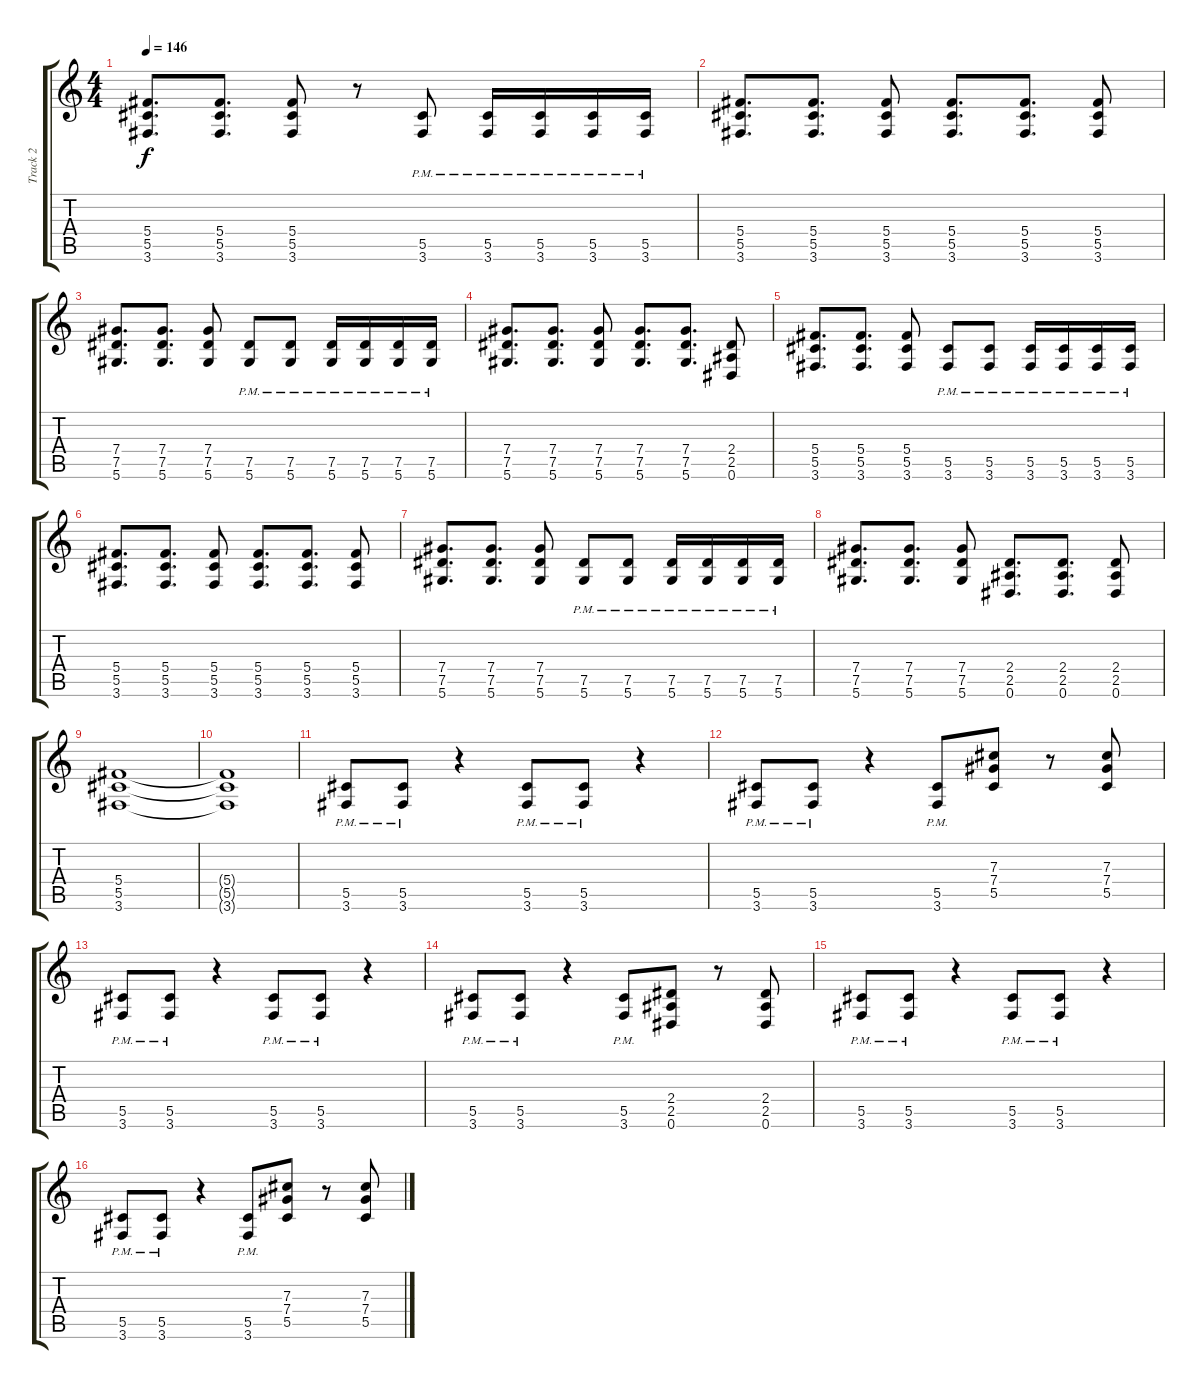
\track ("Track 2" "Track 2") {instrument distortionguitar}
\staff {score tabs}
\tuning (Eb4 Bb3 Gb3 Db3 Ab2 Eb2) {hide}
\ts (4 4)
\tempo 146
\clef g2
\ks c
(5.4 5.5 3.6).8{d dy f} (5.4 5.5 3.6).8{d} (5.4 5.5 3.6).8 r.8 (5.5{pm} 3.6{pm}).8 (5.5{pm} 3.6{pm}).16 (5.5{pm} 3.6{pm}).16 (5.5{pm} 3.6{pm}).16 (5.5{pm} 3.6{pm}).16 |
(5.4 5.5 3.6).8{d} (5.4 5.5 3.6).8{d} (5.4 5.5 3.6).8 (5.4 5.5 3.6).8{d} (5.4 5.5 3.6).8{d} (5.4 5.5 3.6).8 |
(7.4 7.5 5.6).8{d} (7.4 7.5 5.6).8{d} (7.4 7.5 5.6).8 (7.5{pm} 5.6{pm}).8 (7.5{pm} 5.6{pm}).8 (7.5{pm} 5.6{pm}).16 (7.5{pm} 5.6{pm}).16 (7.5{pm} 5.6{pm}).16 (7.5{pm} 5.6{pm}).16 |
(7.4 7.5 5.6).8{d} (7.4 7.5 5.6).8{d} (7.4 7.5 5.6).8 (7.4 7.5 5.6).8{d} (7.4 7.5 5.6).8{d} (2.4 2.5 0.6).8 |
(5.4 5.5 3.6).8{d} (5.4 5.5 3.6).8{d} (5.4 5.5 3.6).8 (5.5{pm} 3.6{pm}).8 (5.5{pm} 3.6{pm}).8 (5.5{pm} 3.6{pm}).16 (5.5{pm} 3.6{pm}).16 (5.5{pm} 3.6{pm}).16 (5.5{pm} 3.6{pm}).16 |
(5.4 5.5 3.6).8{d} (5.4 5.5 3.6).8{d} (5.4 5.5 3.6).8 (5.4 5.5 3.6).8{d} (5.4 5.5 3.6).8{d} (5.4 5.5 3.6).8 |
(7.4 7.5 5.6).8{d} (7.4 7.5 5.6).8{d} (7.4 7.5 5.6).8 (7.5{pm} 5.6{pm}).8 (7.5{pm} 5.6{pm}).8 (7.5{pm} 5.6{pm}).16 (7.5{pm} 5.6{pm}).16 (7.5{pm} 5.6{pm}).16 (7.5{pm} 5.6{pm}).16 |
(7.4 7.5 5.6).8{d} (7.4 7.5 5.6).8{d} (7.4 7.5 5.6).8 (2.4 2.5 0.6).8{d} (2.4 2.5 0.6).8{d} (2.4 2.5 0.6).8 |
(5.4 5.5 3.6).1 |
(5.4{t} 5.5{t} 3.6{t}).1 |
(5.5{pm} 3.6{pm}).8 (5.5{pm} 3.6{pm}).8 r.4 (5.5{pm} 3.6{pm}).8 (5.5{pm} 3.6{pm}).8 r.4 |
(5.5{pm} 3.6{pm}).8 (5.5{pm} 3.6{pm}).8 r.4 (5.5{pm} 3.6{pm}).8 (7.3 7.4 5.5).8 r.8 (7.3 7.4 5.5).8 |
(5.5{pm} 3.6{pm}).8 (5.5{pm} 3.6{pm}).8 r.4 (5.5{pm} 3.6{pm}).8 (5.5{pm} 3.6{pm}).8 r.4 |
(5.5{pm} 3.6{pm}).8 (5.5{pm} 3.6{pm}).8 r.4 (5.5{pm} 3.6{pm}).8 (2.4 2.5 0.6).8 r.8 (2.4 2.5 0.6).8 |
(5.5{pm} 3.6{pm}).8 (5.5{pm} 3.6{pm}).8 r.4 (5.5{pm} 3.6{pm}).8 (5.5{pm} 3.6{pm}).8 r.4 |
(5.5{pm} 3.6{pm}).8 (5.5{pm} 3.6{pm}).8 r.4 (5.5{pm} 3.6{pm}).8 (7.3 7.4 5.5).8 r.8 (7.3 7.4 5.5).8
